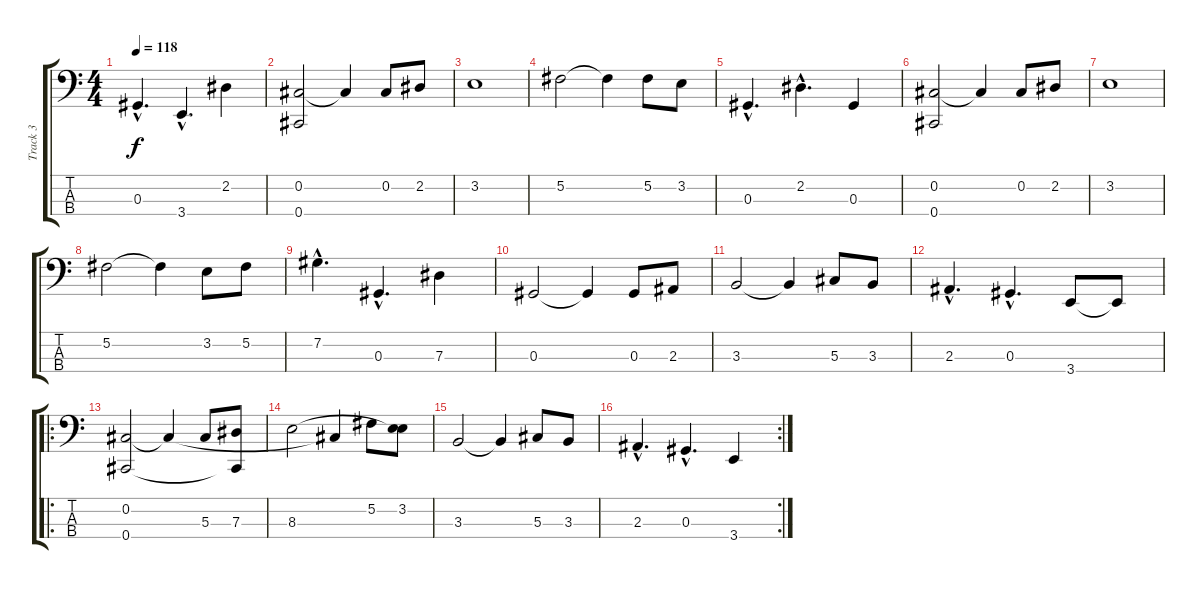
\track ("Track 3" "Track 3") {instrument acousticguitarnylon}
\staff {score tabs}
\tuning (Gb2 Db2 Ab1 Db1) {hide}
\ts (4 4)
\tempo 118
\clef f4
\ks c
0.3{hac}.4{d dy f} 3.4{hac}.4{d} 2.2.4 |
(0.2 0.4).2 0.2{t}.4 0.2.8 2.2.8 |
3.2.1 |
5.2.2 5.2{t}.4 5.2.8 3.2.8 |
0.3{hac}.4{d} 2.2{hac}.4{d} 0.3.4 |
(0.2 0.4).2 0.2{t}.4 0.2.8 2.2.8 |
3.2.1 |
5.2.2 5.2{t}.4 3.2.8 5.2.8 |
7.2{hac}.4{d} 0.3{hac}.4{d} 7.3.4 |
0.3.2 0.3{t}.4 0.3.8 2.3.8 |
3.3.2 3.3{t}.4 5.3.8 3.3.8 |
2.3{hac}.4{d} 0.3{hac}.4{d} 3.4.8 3.4{t}.8 |
\ro
(0.2 0.4).2 0.2{t}.4 5.3.8 (7.3 0.4{t}).8 |
8.3.2 0.2{t}.4 5.2.8 (3.2 8.3{t}).8 |
3.3.2 3.3{t}.4 5.3.8 3.3.8 |
\rc 2
2.3{hac}.4{d} 0.3{hac}.4{d} 3.4.4
